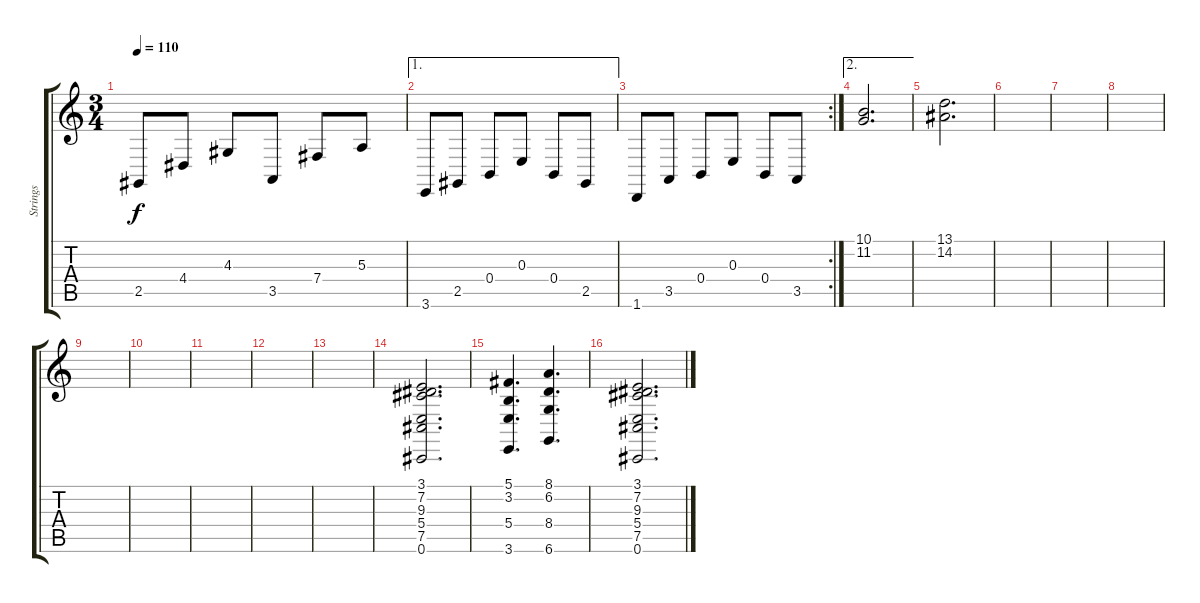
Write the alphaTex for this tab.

\track ("Strings" "Strings") {instrument tremolostrings}
\staff {score tabs}
\tuning (Db4 Ab3 E3 B2 Gb2 Db2) {hide}
\ts (3 4)
\tempo 110
\clef g2
\ks c
2.5.8{dy f} 4.4.8 4.3.8 3.5.8 7.4.8 5.3.8 |
\ae 1
3.6.8 2.5.8 0.4.8 0.3.8 0.4.8 2.5.8 |
\rc 2
1.6.8 3.5.8 0.4.8 0.3.8 0.4.8 3.5.8 |
\ae 2
(10.1 11.2).2{d} |
(13.1 14.2).2{d} |
|
|
|
|
|
|
|
|
(3.1 7.2 9.3 5.4 7.5 0.6).2{d} |
(5.1 3.2 5.4 3.6).4{d} (8.1 6.2 8.4 6.6).4{d} |
(3.1 7.2 9.3 5.4 7.5 0.6).2{d}
